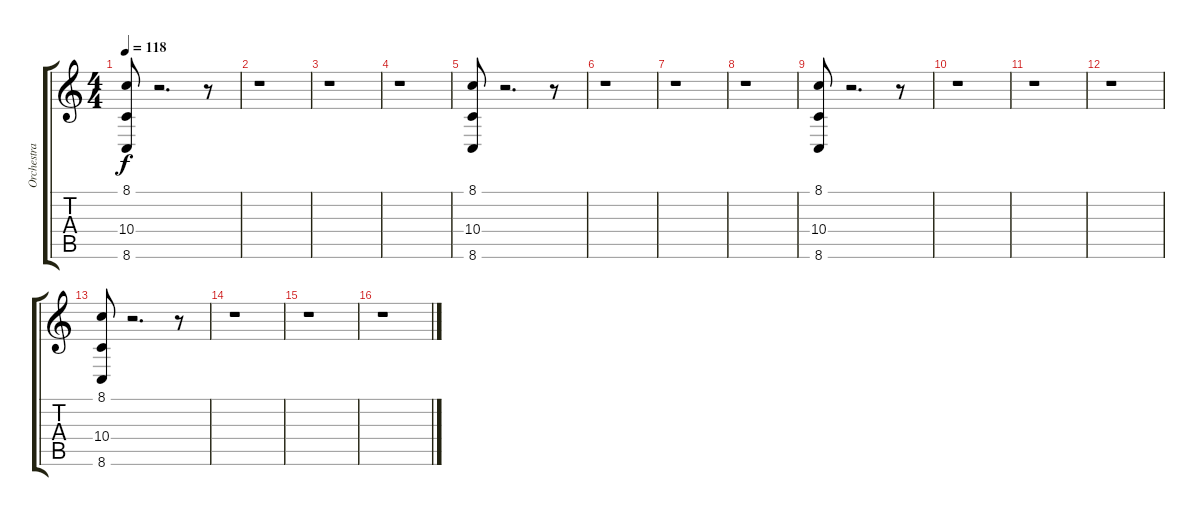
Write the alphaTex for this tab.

\track ("Orchestra Hit" "Orchestra ") {instrument orchestrahit}
\staff {score tabs}
\tuning (E4 B3 G3 D3 A2 E2) {hide}
\ts (4 4)
\tempo 118
\clef g2
\ks c
(8.1 10.4 8.6).8{dy f} r.2{d} r.8 |
r.1 |
r.1 |
r.1 |
(8.1 10.4 8.6).8 r.2{d} r.8 |
r.1 |
r.1 |
r.1 |
(8.1 10.4 8.6).8 r.2{d} r.8 |
r.1 |
r.1 |
r.1 |
(8.1 10.4 8.6).8 r.2{d} r.8 |
r.1 |
r.1 |
r.1
